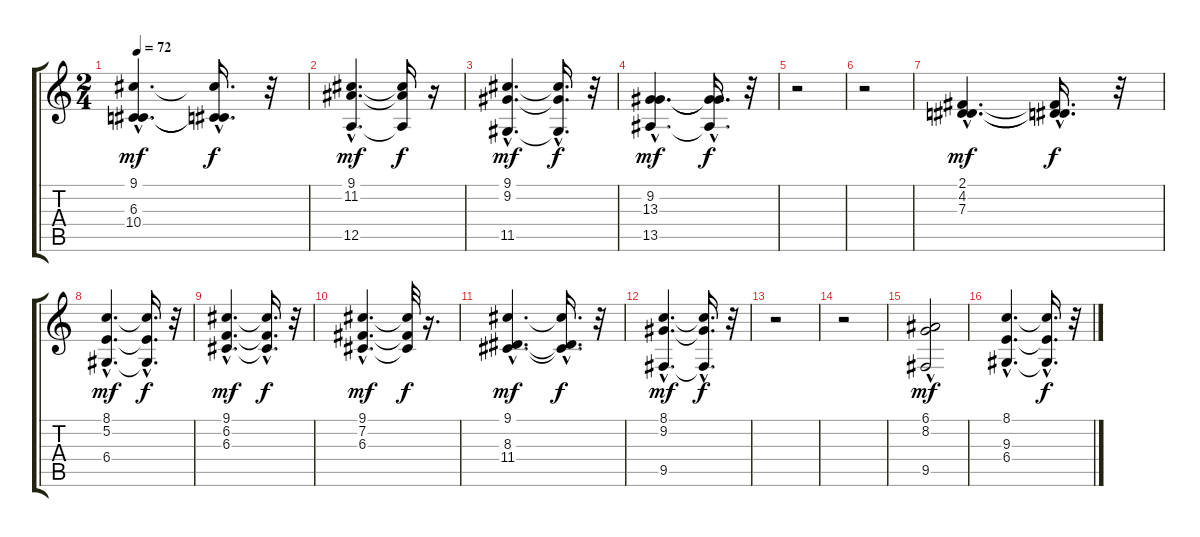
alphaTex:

\track "" {instrument synthvoice}
\staff {score tabs}
\tuning (E4 B3 G3 D3 A2 E2) {hide}
\ts (2 4)
\tempo 72
\clef g2
\ks c
(9.1{hac} 6.3{hac} 10.4{hac}).4{d dy mf} (9.1{hac t} 6.3{hac t} 10.4{hac t}).16{d dy f} r.32 |
(9.1{hac} 11.2{hac} 12.5{hac}).4{d dy mf} (9.1{t} 11.2{t} 12.5{t}).16{dy f} r.16 |
(9.1{hac} 9.2{hac} 11.5{hac}).4{d dy mf} (9.1{hac t} 9.2{hac t} 11.5{hac t}).16{d dy f} r.32 |
(9.2{hac} 13.3{hac} 13.5{hac}).4{d dy mf} (9.2{hac t} 13.3{hac t} 13.5{hac t}).16{d dy f} r.32 |
r.2 |
r.2 |
(2.1{hac} 4.2{hac} 7.3{hac}).4{d dy mf} (2.1{hac t} 4.2{hac t} 7.3{hac t}).16{d dy f} r.32 |
(8.1{hac} 5.2{hac} 6.4{hac}).4{d dy mf} (8.1{hac t} 5.2{hac t} 6.4{hac t}).16{d dy f} r.32 |
(9.1{hac} 6.2{hac} 6.3{hac}).4{d dy mf} (9.1{hac t} 6.2{hac t} 6.3{hac t}).16{d dy f} r.32 |
(9.1{hac} 7.2{hac} 6.3{hac}).4{d dy mf} (9.1{t} 7.2{t} 6.3{t}).32{dy f} r.16{d} |
(9.1{hac} 8.3{hac} 11.4{hac}).4{d dy mf} (9.1{hac t} 8.3{hac t} 11.4{hac t}).16{d dy f} r.32 |
(8.1{hac} 9.2{hac} 9.5{hac}).4{d dy mf} (8.1{hac t} 9.2{hac t} 9.5{hac t}).16{d dy f} r.32 |
r.2 |
r.2 |
(6.1{hac} 8.2 9.5{hac}).2{dy mf} |
(8.1{hac} 9.3{hac} 6.4{hac}).4{d} (8.1{hac t} 9.3{hac t} 6.4{hac t}).16{d dy f} r.32
